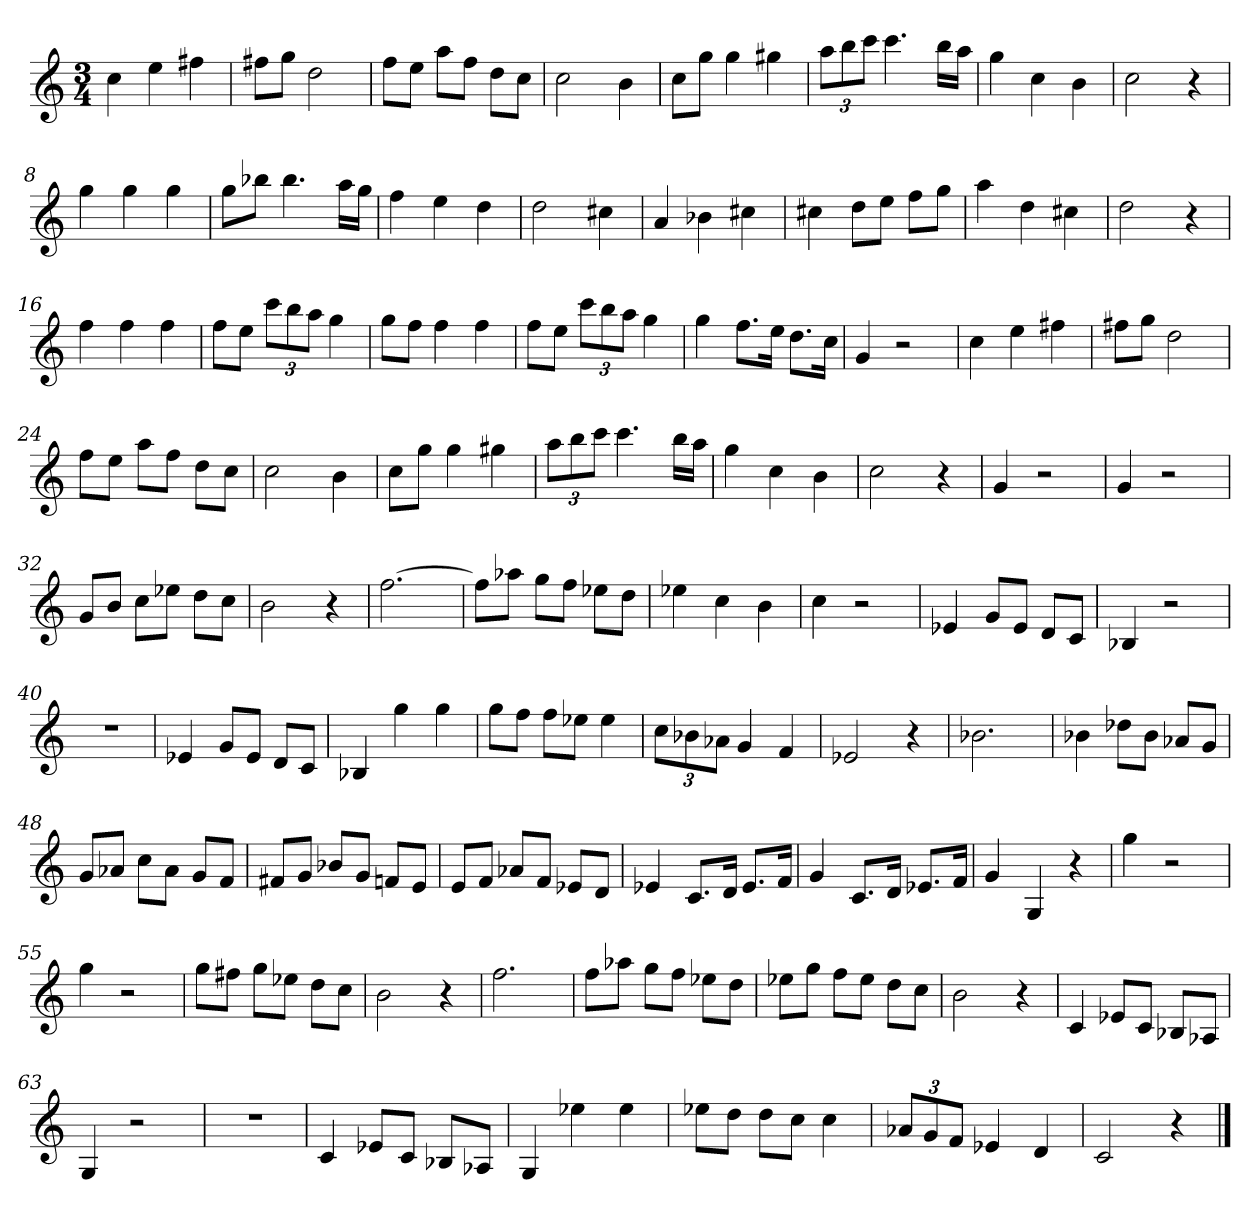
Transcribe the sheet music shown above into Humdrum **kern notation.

**kern
*part1
*staff1
*k[]
*C:
*M3/4
=
4cc
4ee
4ff#X
=1
8ff#XL
8ggJ
2dd
=2
8ffL
8eeJ
8aaL
8ffJ
8ddL
8ccJ
=3
2cc
4b
=4
8ccL
8ggJ
4gg
4gg#X
=5
12aaL
12bb
12cccJ
4.ccc
16bbLL
16aaJJ
=6
4gg
4cc
4b
=7
2cc
4r
=8
4gg
4gg
4gg
=9
8ggL
8bb-XJ
4.bb-
16aaLL
16ggJJ
=10
4ff
4ee
4dd
=11
2dd
4cc#X
=12
4a
4b-X
4cc#X
=13
4cc#X
8ddL
8eeJ
8ffL
8ggJ
=14
4aa
4dd
4cc#X
=15
2dd
4r
=16
4ff
4ff
4ff
=17
8ffL
8eeJ
12cccL
12bb
12aaJ
4gg
=18
8ggL
8ffJ
4ff
4ff
=19
8ffL
8eeJ
12cccL
12bb
12aaJ
4gg
=20
4gg
8.ffL
16eeJk
8.ddL
16ccJk
=21
4g
2r
=22
4cc
4ee
4ff#X
=23
8ff#XL
8ggJ
2dd
=24
8ffL
8eeJ
8aaL
8ffJ
8ddL
8ccJ
=25
2cc
4b
=26
8ccL
8ggJ
4gg
4gg#X
=27
12aaL
12bb
12cccJ
4.ccc
16bbLL
16aaJJ
=28
4gg
4cc
4b
=29
2cc
4r
=30
4g
2r
=31
4g
2r
=32
8gL
8bJ
8ccL
8ee-XJ
8ddL
8ccJ
=33
2b
4r
=34
[2.ff
=35
8ffL]
8aa-XJ
8ggL
8ffJ
8ee-XL
8ddJ
=36
4ee-X
4cc
4b
=37
4cc
2r
=38
4e-X
8gL
8e-J
8dL
8cJ
=39
4B-X
2r
=40
2.r
=41
4e-X
8gL
8e-J
8dL
8cJ
=42
4B-X
4gg
4gg
=43
8ggL
8ffJ
8ffL
8ee-XJ
4ee-
=44
12ccL
12b-X
12a-XJ
4g
4f
=45
2e-X
4r
=46
2.b-X
=47
4b-X
8dd-XL
8b-J
8a-XL
8gJ
=48
8gL
8a-XJ
8ccL
8a-J
8gL
8fJ
=49
8f#XL
8gJ
8b-XL
8gJ
8fnL
8eJ
=50
8eL
8fJ
8a-XL
8fJ
8e-XL
8dJ
=51
4e-X
8.cL
16dJk
8.e-L
16fJk
=52
4g
8.cL
16dJk
8.e-XL
16fJk
=53
4g
4G
4r
=54
4gg
2r
=55
4gg
2r
=56
8ggL
8ff#XJ
8ggL
8ee-XJ
8ddL
8ccJ
=57
2b
4r
=58
2.ff
=59
8ffL
8aa-XJ
8ggL
8ffJ
8ee-XL
8ddJ
=60
8ee-XL
8ggJ
8ffL
8ee-J
8ddL
8ccJ
=61
2b
4r
=62
4c
8e-XL
8cJ
8B-XL
8A-XJ
=63
4G
2r
=64
2.r
=65
4c
8e-XL
8cJ
8B-XL
8A-XJ
=66
4G
4ee-X
4ee-
=67
8ee-XL
8ddJ
8ddL
8ccJ
4cc
=68
12a-XL
12g
12fJ
4e-X
4d
=69
2c
4r
==
*-
